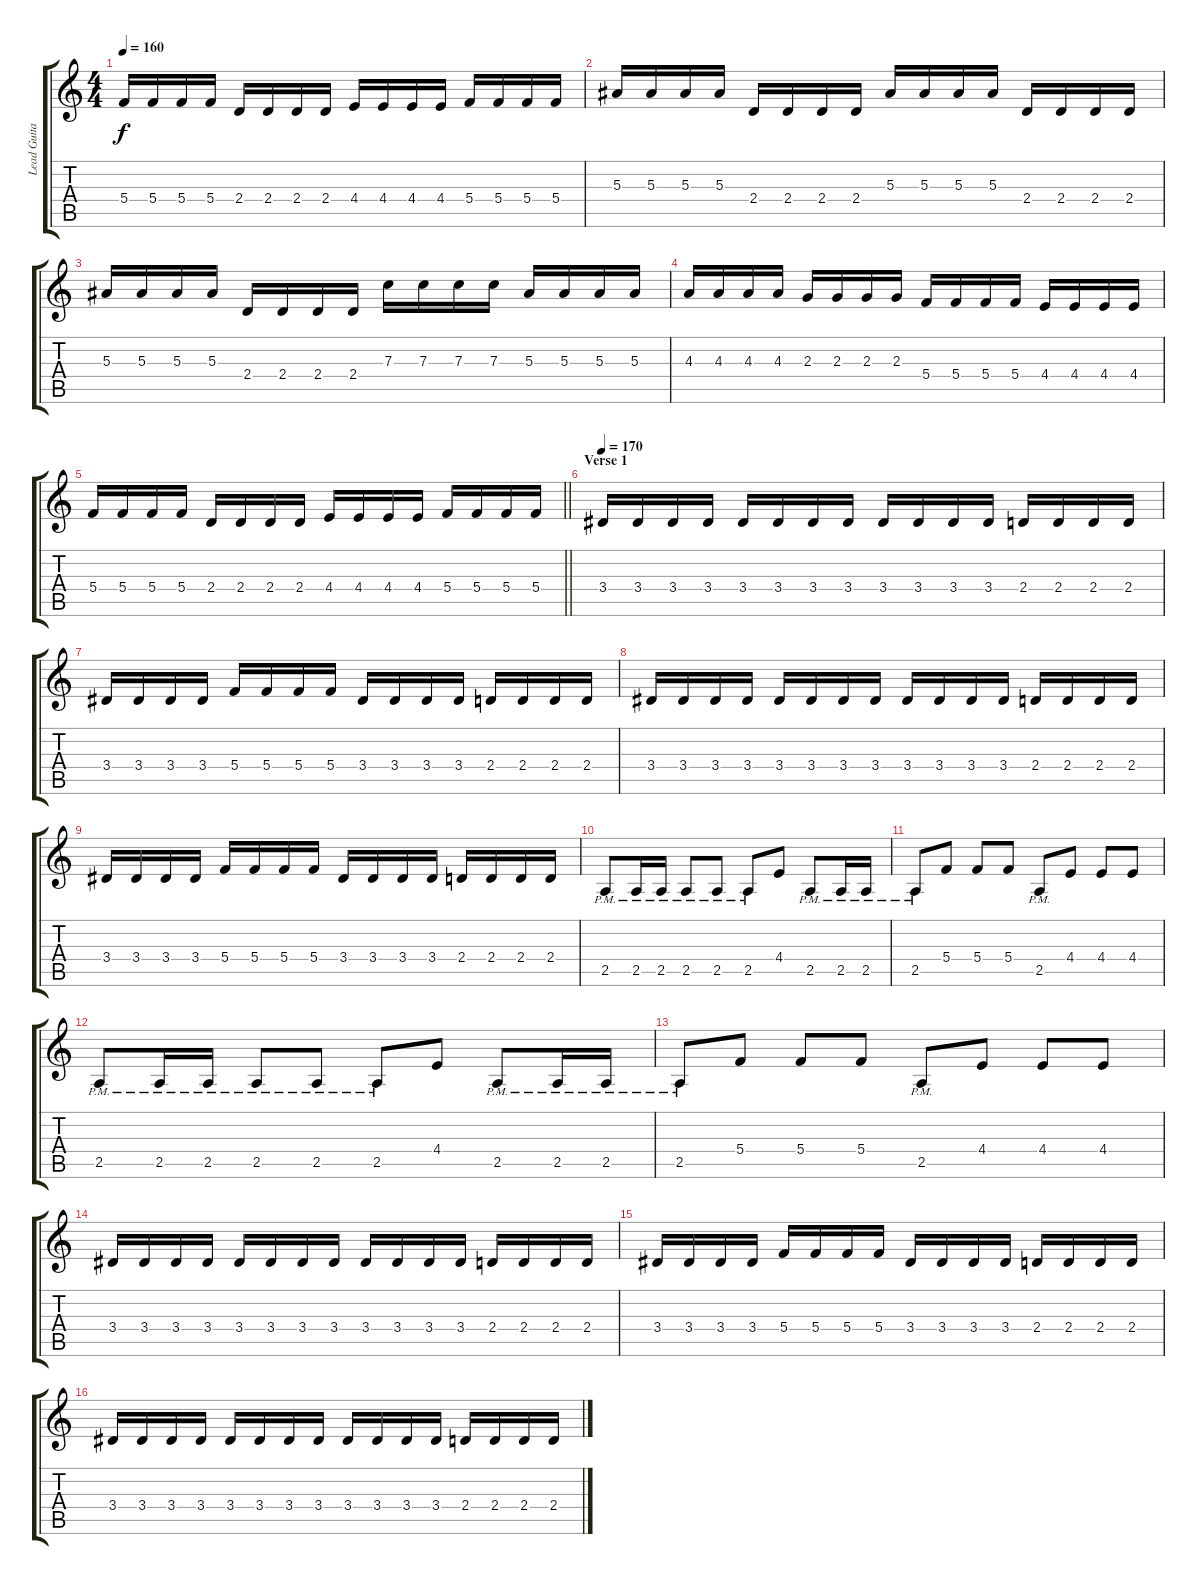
\track ("Lead Guitar" "Lead Guita") {instrument distortionguitar}
\staff {score tabs}
\tuning (D4 A3 F3 C3 G2 D2) {hide}
\ts (4 4)
\tempo 160
\clef g2
\ks c
5.4.16{dy f} 5.4.16 5.4.16 5.4.16 2.4.16 2.4.16 2.4.16 2.4.16 4.4.16 4.4.16 4.4.16 4.4.16 5.4.16 5.4.16 5.4.16 5.4.16 |
5.3.16 5.3.16 5.3.16 5.3.16 2.4.16 2.4.16 2.4.16 2.4.16 5.3.16 5.3.16 5.3.16 5.3.16 2.4.16 2.4.16 2.4.16 2.4.16 |
5.3.16 5.3.16 5.3.16 5.3.16 2.4.16 2.4.16 2.4.16 2.4.16 7.3.16 7.3.16 7.3.16 7.3.16 5.3.16 5.3.16 5.3.16 5.3.16 |
4.3.16 4.3.16 4.3.16 4.3.16 2.3.16 2.3.16 2.3.16 2.3.16 5.4.16 5.4.16 5.4.16 5.4.16 4.4.16 4.4.16 4.4.16 4.4.16 |
\barLineRight lightlight
5.4.16 5.4.16 5.4.16 5.4.16 2.4.16 2.4.16 2.4.16 2.4.16 4.4.16 4.4.16 4.4.16 4.4.16 5.4.16 5.4.16 5.4.16 5.4.16 |
\section ("" "Verse 1")
\tempo 170
3.4.16 3.4.16 3.4.16 3.4.16 3.4.16 3.4.16 3.4.16 3.4.16 3.4.16 3.4.16 3.4.16 3.4.16 2.4.16 2.4.16 2.4.16 2.4.16 |
3.4.16 3.4.16 3.4.16 3.4.16 5.4.16 5.4.16 5.4.16 5.4.16 3.4.16 3.4.16 3.4.16 3.4.16 2.4.16 2.4.16 2.4.16 2.4.16 |
3.4.16 3.4.16 3.4.16 3.4.16 3.4.16 3.4.16 3.4.16 3.4.16 3.4.16 3.4.16 3.4.16 3.4.16 2.4.16 2.4.16 2.4.16 2.4.16 |
3.4.16 3.4.16 3.4.16 3.4.16 5.4.16 5.4.16 5.4.16 5.4.16 3.4.16 3.4.16 3.4.16 3.4.16 2.4.16 2.4.16 2.4.16 2.4.16 |
2.5{pm}.8 2.5{pm}.16 2.5{pm}.16 2.5{pm}.8 2.5{pm}.8 2.5{pm}.8 4.4.8 2.5{pm}.8 2.5{pm}.16 2.5{pm}.16 |
2.5{pm}.8 5.4.8 5.4.8 5.4.8 2.5{pm}.8 4.4.8 4.4.8 4.4.8 |
2.5{pm}.8 2.5{pm}.16 2.5{pm}.16 2.5{pm}.8 2.5{pm}.8 2.5{pm}.8 4.4.8 2.5{pm}.8 2.5{pm}.16 2.5{pm}.16 |
2.5{pm}.8 5.4.8 5.4.8 5.4.8 2.5{pm}.8 4.4.8 4.4.8 4.4.8 |
3.4.16 3.4.16 3.4.16 3.4.16 3.4.16 3.4.16 3.4.16 3.4.16 3.4.16 3.4.16 3.4.16 3.4.16 2.4.16 2.4.16 2.4.16 2.4.16 |
3.4.16 3.4.16 3.4.16 3.4.16 5.4.16 5.4.16 5.4.16 5.4.16 3.4.16 3.4.16 3.4.16 3.4.16 2.4.16 2.4.16 2.4.16 2.4.16 |
3.4.16 3.4.16 3.4.16 3.4.16 3.4.16 3.4.16 3.4.16 3.4.16 3.4.16 3.4.16 3.4.16 3.4.16 2.4.16 2.4.16 2.4.16 2.4.16
